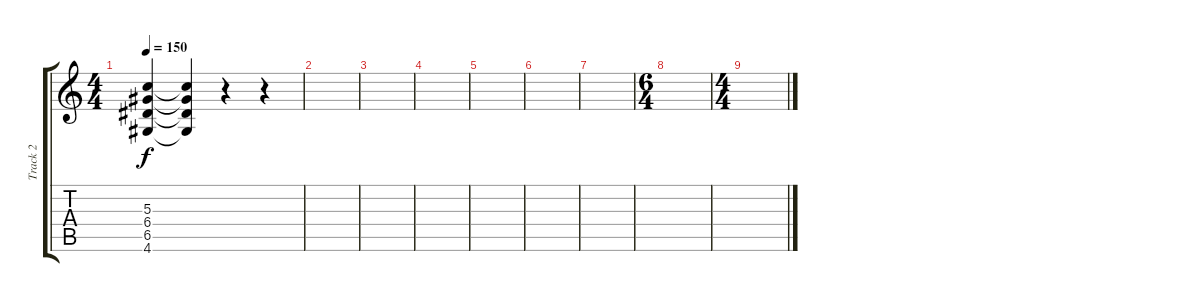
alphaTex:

\track ("Track 2" "Track 2") {instrument acousticguitarsteel}
\staff {score tabs}
\tuning (E4 B3 G3 D3 A2 E2) {hide}
\ts (4 4)
\tempo 150
\clef g2
\ks c
(5.3{t} 6.4{t} 6.5{t} 4.6{t}).4{dy f} (5.3{t} 6.4{t} 6.5{t} 4.6{t}).4 r.4 r.4 |
|
|
|
|
|
|
\ts (6 4)
|
\ts (4 4)
